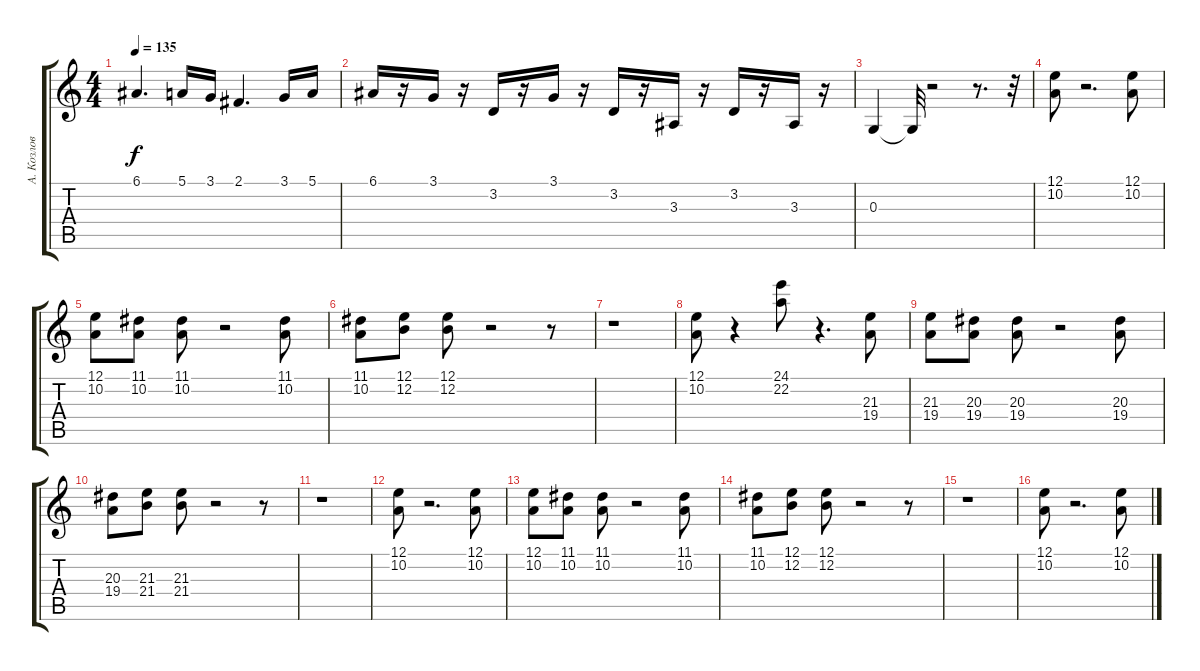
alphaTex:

\track ("А. Козлов" "А. Козлов") {instrument orchestrahit}
\staff {score tabs}
\tuning (E4 B3 G3 D3 A2 E2) {hide}
\ts (4 4)
\tempo 135
\clef g2
\ks c
6.1.4{d dy f} 5.1.16 3.1.16 2.1.4{d} 3.1.16 5.1.16 |
6.1.16 r.16 3.1.16 r.16 3.2.16 r.16 3.1.16 r.16 3.2.16 r.16 3.3.16 r.16 3.2.16 r.16 3.3.16 r.16 |
0.3.4 0.3{t}.32 r.2 r.8{d} r.32 |
(12.1 10.2).8{instrument orchestrahit} r.2{d} (12.1 10.2).8 |
(12.1 10.2).8 (11.1 10.2).8 (11.1 10.2).8 r.2 (11.1 10.2).8 |
(11.1 10.2).8 (12.1 12.2).8 (12.1 12.2).8 r.2 r.8 |
r.1 |
(12.1 10.2).8 r.4 (24.1 22.2).8 r.4{d} (21.3 19.4).8 |
(21.3 19.4).8 (20.3 19.4).8 (20.3 19.4).8 r.2 (20.3 19.4).8 |
(20.3 19.4).8 (21.3 21.4).8 (21.3 21.4).8 r.2 r.8 |
r.1 |
(12.1 10.2).8 r.2{d} (12.1 10.2).8 |
(12.1 10.2).8 (11.1 10.2).8 (11.1 10.2).8 r.2 (11.1 10.2).8 |
(11.1 10.2).8 (12.1 12.2).8 (12.1 12.2).8 r.2 r.8 |
r.1 |
(12.1 10.2).8 r.2{d} (12.1 10.2).8
